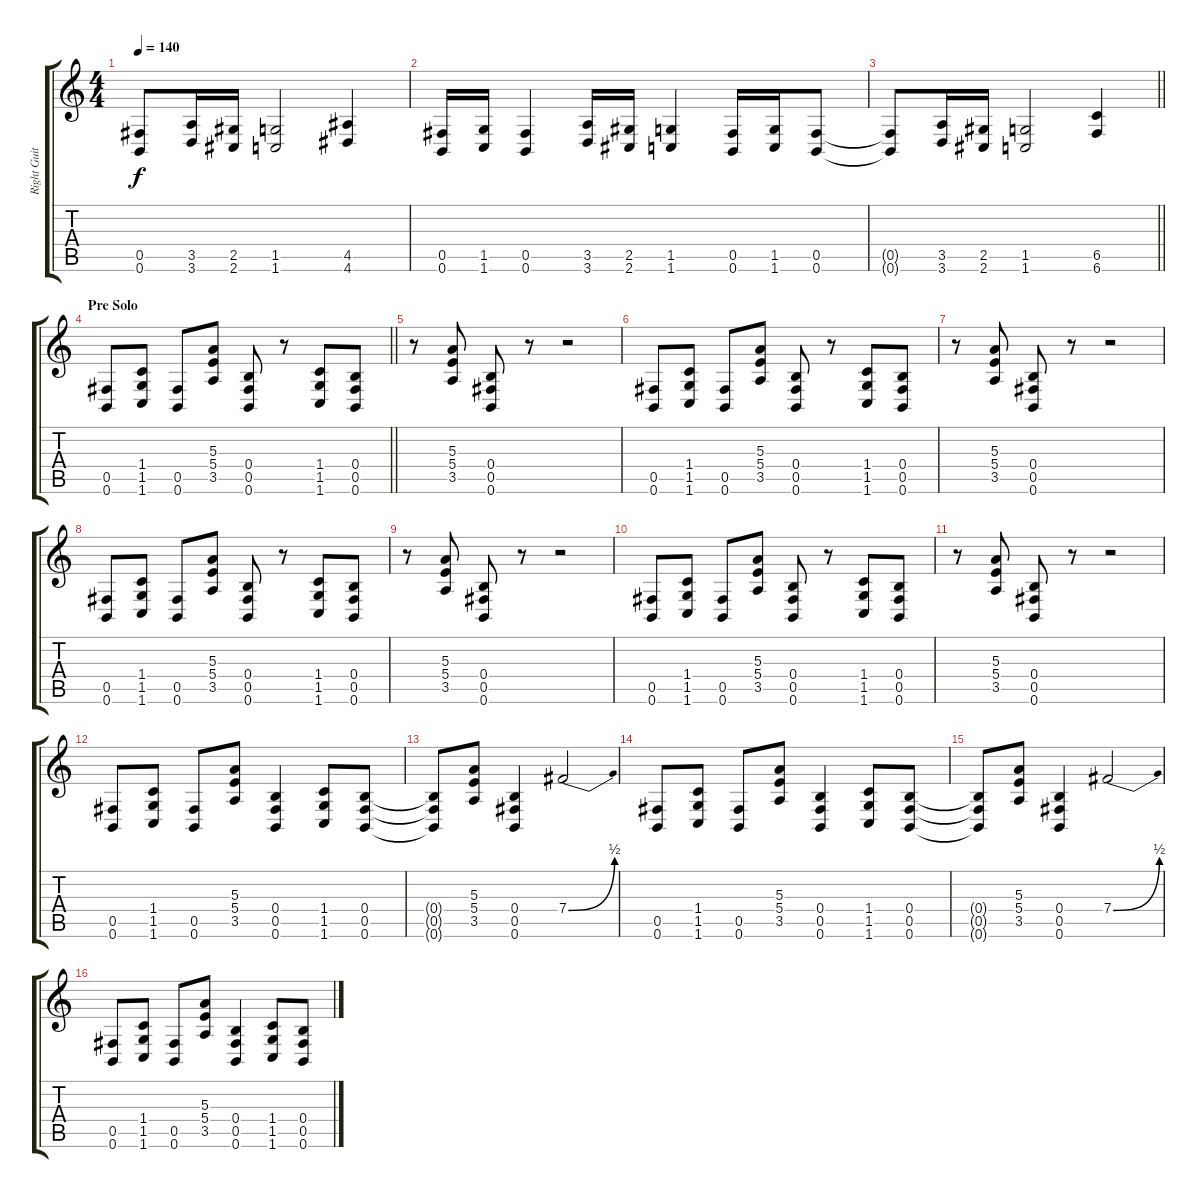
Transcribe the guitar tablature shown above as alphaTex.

\track ("Right Guitar" "Right Guit") {instrument distortionguitar}
\staff {score tabs}
\tuning (Db4 Ab3 E3 B2 Gb2 B1) {hide}
\ts (4 4)
\tempo 140
\clef g2
\ks c
(0.5{t} 0.6{t}).8{dy f} (3.5 3.6).16 (2.5 2.6).16 (1.5 1.6).2 (4.5 4.6).4 |
(0.5 0.6).16 (1.5 1.6).16 (0.5 0.6).4 (3.5 3.6).16 (2.5 2.6).16 (1.5 1.6).4 (0.5 0.6).16 (1.5 1.6).16 (0.5 0.6).8 |
\barLineRight lightlight
(0.5{t} 0.6{t}).8 (3.5 3.6).16 (2.5 2.6).16 (1.5 1.6).2 (6.5 6.6).4 |
\section ("" "Pre Solo")
\barLineRight lightlight
(0.5 0.6).8 (1.4 1.5 1.6).8 (0.5 0.6).8 (5.3 5.4 3.5).8 (0.4 0.5 0.6).8 r.8 (1.4 1.5 1.6).8 (0.4 0.5 0.6).8 |
r.8 (5.3 5.4 3.5).8 (0.4 0.5 0.6).8 r.8 r.2 |
(0.5 0.6).8 (1.4 1.5 1.6).8 (0.5 0.6).8 (5.3 5.4 3.5).8 (0.4 0.5 0.6).8 r.8 (1.4 1.5 1.6).8 (0.4 0.5 0.6).8 |
r.8 (5.3 5.4 3.5).8 (0.4 0.5 0.6).8 r.8 r.2 |
(0.5 0.6).8 (1.4 1.5 1.6).8 (0.5 0.6).8 (5.3 5.4 3.5).8 (0.4 0.5 0.6).8 r.8 (1.4 1.5 1.6).8 (0.4 0.5 0.6).8 |
r.8 (5.3 5.4 3.5).8 (0.4 0.5 0.6).8 r.8 r.2 |
(0.5 0.6).8 (1.4 1.5 1.6).8 (0.5 0.6).8 (5.3 5.4 3.5).8 (0.4 0.5 0.6).8 r.8 (1.4 1.5 1.6).8 (0.4 0.5 0.6).8 |
r.8 (5.3 5.4 3.5).8 (0.4 0.5 0.6).8 r.8 r.2 |
(0.5 0.6).8 (1.4 1.5 1.6).8 (0.5 0.6).8 (5.3 5.4 3.5).8 (0.4 0.5 0.6).4 (1.4 1.5 1.6).8 (0.4 0.5 0.6).8 |
(0.4{t} 0.5{t} 0.6{t}).8 (5.3 5.4 3.5).8 (0.4 0.5 0.6).4 7.4{be (bend 0 0 60 2)}.2 |
(0.5 0.6).8 (1.4 1.5 1.6).8 (0.5 0.6).8 (5.3 5.4 3.5).8 (0.4 0.5 0.6).4 (1.4 1.5 1.6).8 (0.4 0.5 0.6).8 |
(0.4{t} 0.5{t} 0.6{t}).8 (5.3 5.4 3.5).8 (0.4 0.5 0.6).4 7.4{be (bend 0 0 60 2)}.2 |
(0.5 0.6).8 (1.4 1.5 1.6).8 (0.5 0.6).8 (5.3 5.4 3.5).8 (0.4 0.5 0.6).4 (1.4 1.5 1.6).8 (0.4 0.5 0.6).8
